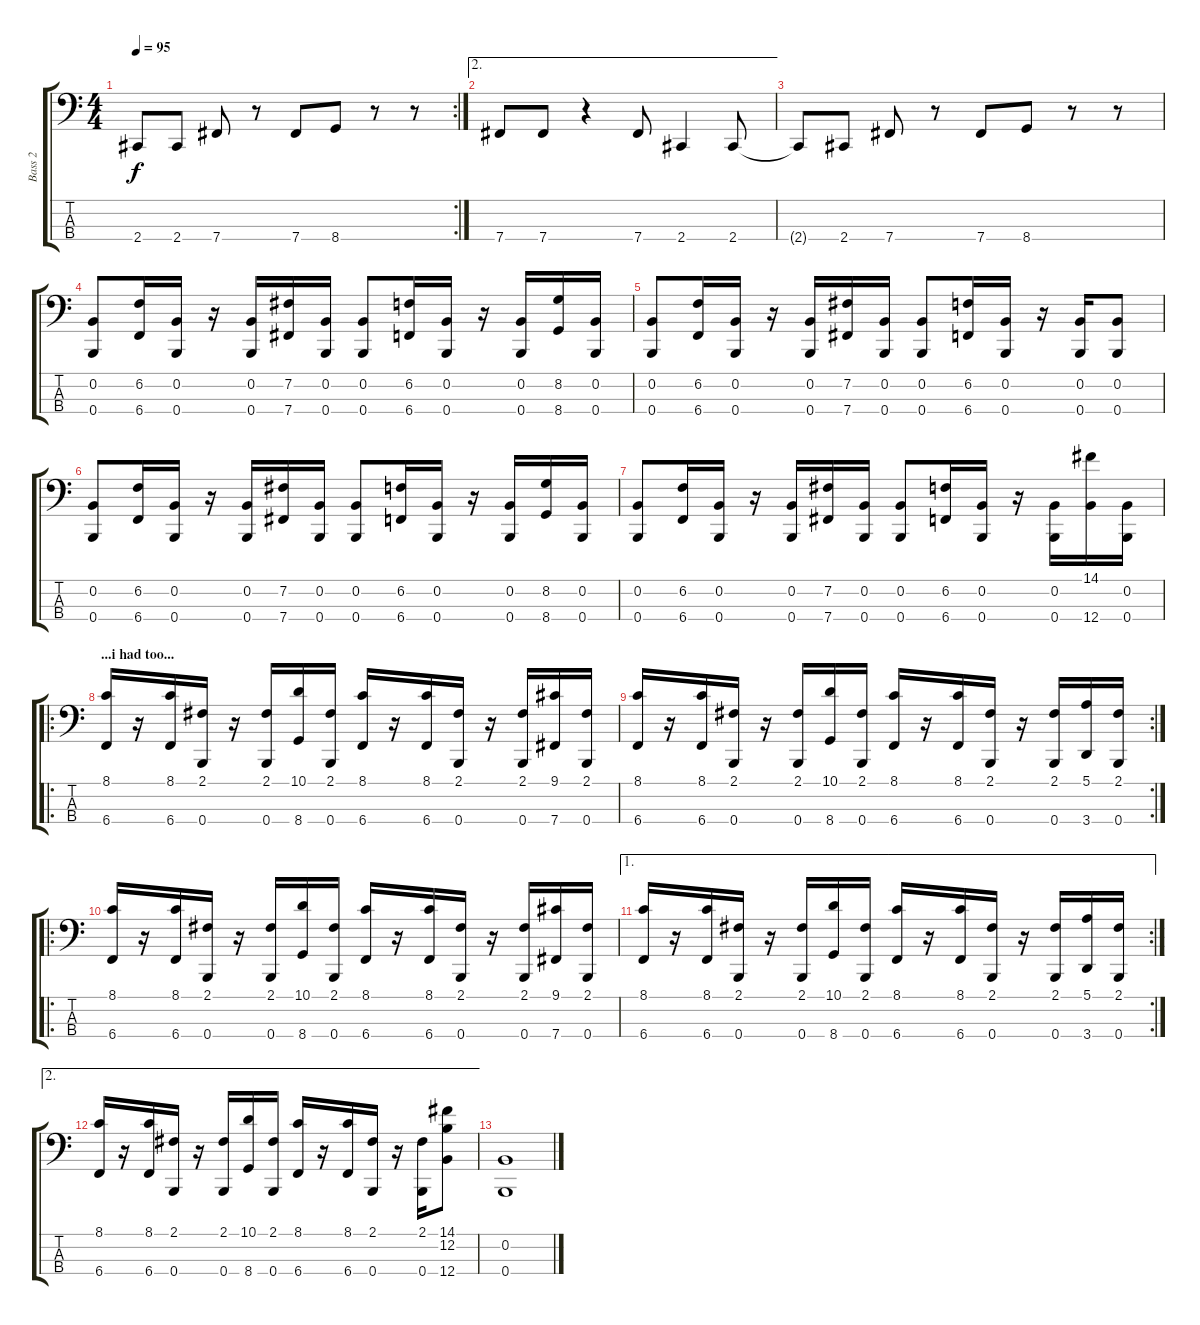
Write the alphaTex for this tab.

\track ("Bass 2" "Bass 2") {instrument electricbasspick}
\staff {score tabs}
\tuning (E2 B1 Gb1 B0) {hide}
\rc 2
\ts (4 4)
\tempo 95
\clef f4
\ks c
2.4{t}.8{dy f} 2.4.8 7.4.8 r.8 7.4.8 8.4.8 r.8 r.8 |
\ae 2
7.4.8 7.4.8 r.4 7.4.8 2.4.4 2.4.8 |
2.4{t}.8 2.4.8 7.4.8 r.8 7.4.8 8.4.8 r.8 r.8 |
(0.2 0.4).8{volume 8} (6.2 6.4).16 (0.2 0.4).16 r.16 (0.2 0.4).16 (7.2 7.4).16 (0.2 0.4).16 (0.2 0.4).8 (6.2 6.4).16 (0.2 0.4).16 r.16 (0.2 0.4).16 (8.2 8.4).16 (0.2 0.4).16 |
(0.2 0.4).8 (6.2 6.4).16 (0.2 0.4).16 r.16 (0.2 0.4).16 (7.2 7.4).16 (0.2 0.4).16 (0.2 0.4).8 (6.2 6.4).16 (0.2 0.4).16 r.16 (0.2 0.4).16 (0.2 0.4).8 |
(0.2 0.4).8{volume 0} (6.2 6.4).16 (0.2 0.4).16 r.16 (0.2 0.4).16 (7.2 7.4).16 (0.2 0.4).16 (0.2 0.4).8 (6.2 6.4).16 (0.2 0.4).16 r.16 (0.2 0.4).16 (8.2 8.4).16 (0.2 0.4).16 |
(0.2 0.4).8 (6.2 6.4).16 (0.2 0.4).16 r.16 (0.2 0.4).16 (7.2 7.4).16 (0.2 0.4).16 (0.2 0.4).8 (6.2 6.4).16 (0.2 0.4).16 r.16 (0.2 0.4).16 (14.1 12.4).16 (0.2 0.4).16 |
\ro
\section ("" "...i had too...")
(8.1 6.4).16{volume 16} r.16 (8.1 6.4).16 (2.1 0.4).16 r.16 (2.1 0.4).16 (10.1 8.4).16 (2.1 0.4).16 (8.1 6.4).16 r.16 (8.1 6.4).16 (2.1 0.4).16 r.16 (2.1 0.4).16 (9.1 7.4).16 (2.1 0.4).16 |
\rc 2
(8.1 6.4).16 r.16 (8.1 6.4).16 (2.1 0.4).16 r.16 (2.1 0.4).16 (10.1 8.4).16 (2.1 0.4).16 (8.1 6.4).16 r.16 (8.1 6.4).16 (2.1 0.4).16 r.16 (2.1 0.4).16 (5.1 3.4).16 (2.1 0.4).16 |
\ro
(8.1 6.4).16 r.16 (8.1 6.4).16 (2.1 0.4).16 r.16 (2.1 0.4).16 (10.1 8.4).16 (2.1 0.4).16 (8.1 6.4).16 r.16 (8.1 6.4).16 (2.1 0.4).16 r.16 (2.1 0.4).16 (9.1 7.4).16 (2.1 0.4).16 |
\ae 1
\rc 2
(8.1 6.4).16 r.16 (8.1 6.4).16 (2.1 0.4).16 r.16 (2.1 0.4).16 (10.1 8.4).16 (2.1 0.4).16 (8.1 6.4).16 r.16 (8.1 6.4).16 (2.1 0.4).16 r.16 (2.1 0.4).16 (5.1 3.4).16 (2.1 0.4).16 |
\ae 2
(8.1 6.4).16 r.16 (8.1 6.4).16 (2.1 0.4).16 r.16 (2.1 0.4).16 (10.1 8.4).16 (2.1 0.4).16 (8.1 6.4).16 r.16 (8.1 6.4).16 (2.1 0.4).16 r.16 (2.1 0.4).16 (14.1 12.2 12.4).8 |
(0.2 0.4).1
